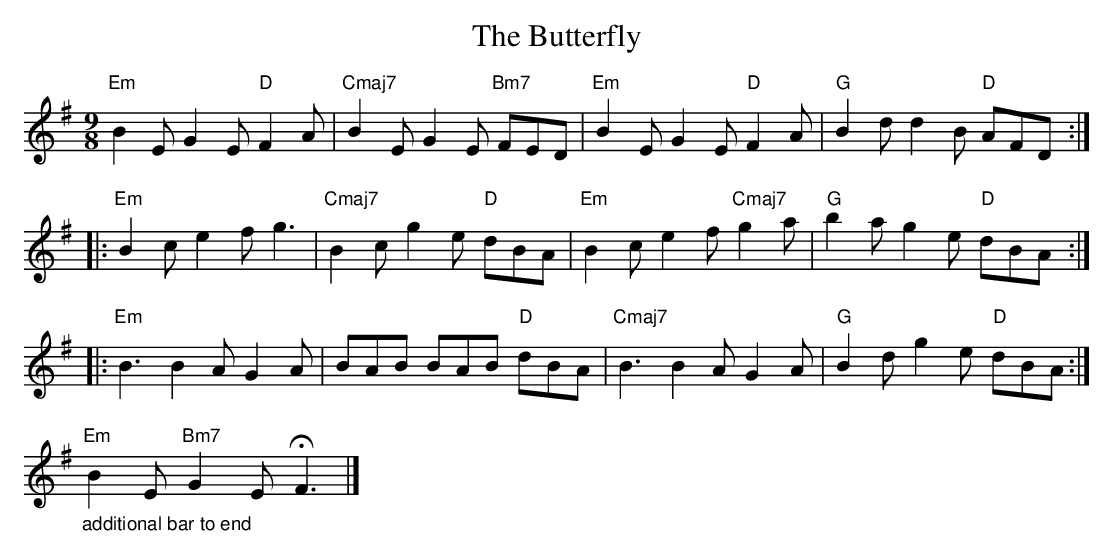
X:1
T: Butterfly, The
M: 9/8
L: 1/8
K: Emin
"Em"B2 E G2 E "D"F2 A |"Cmaj7"B2 E G2 E "Bm7"FED |"Em"B2 E G2 E "D"F2 A |"G"B2 d d2 B "D"AFD ::
"Em"B2 c e2 f g3 |"Cmaj7"B2 c g2 e "D"dBA |"Em"B2 c e2 f "Cmaj7"g2 a |"G"b2 a g2 e "D"dBA ::
"Em"B3 B2 A G2 A |BAB BAB "D"dBA |"Cmaj7"B3 B2 A G2 A |"G"B2 d g2 e "D"dBA :|
"_additional bar to end""Em"B2 E "Bm7"G2 E HF3 |]
